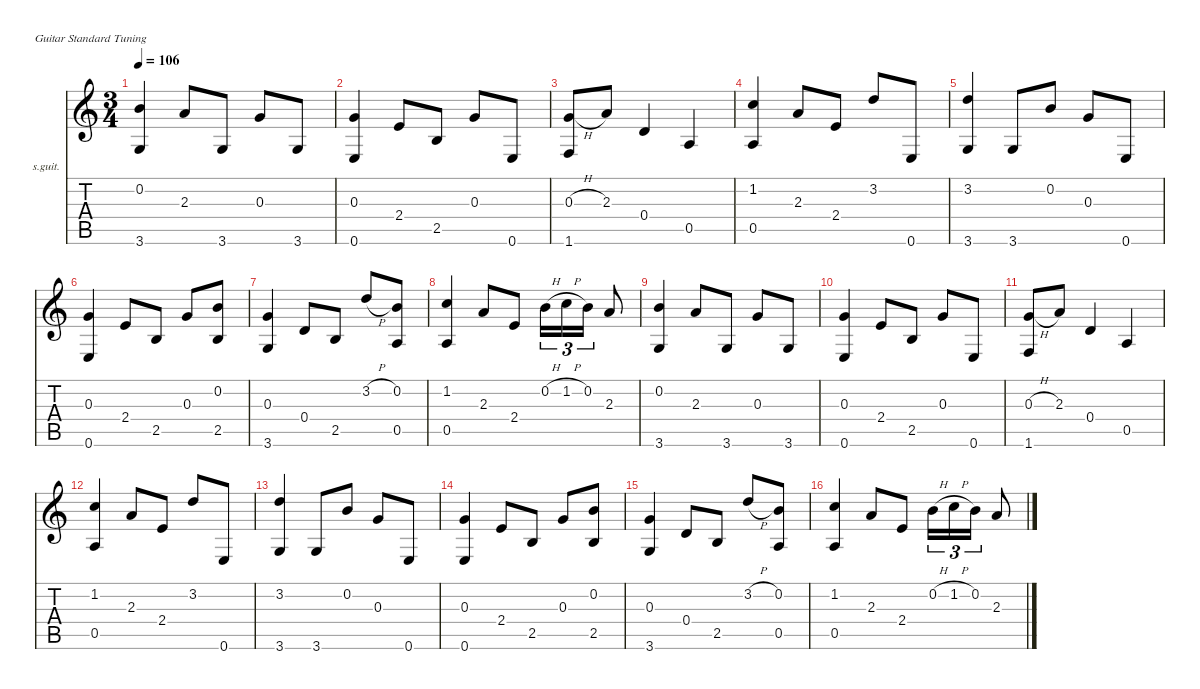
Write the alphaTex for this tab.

\defaultSystemsLayout 4
\hideDynamics
\bracketExtendMode nobrackets
\firstSystemTrackNameOrientation horizontal
\otherSystemsTrackNameOrientation horizontal
\track ("Acoustic Guitar" "s.guit.") {instrument acousticguitarsteel}
\staff {score tabs}
\tuning (E4 B3 G3 D3 A2 E2)
\ts (3 4)
\tempo 106
\clef g2
\ks c
(0.2 3.6).4{dy f beam Up} 2.3.8{beam Up} 3.6.8{beam Up} 0.3.8{beam Up} 3.6.8{beam Up} |
(0.3 0.6).4{beam Up} 2.4.8{beam Up} 2.5.8{beam Up} 0.3.8{beam Up} 0.6.8{beam Up} |
(0.3{h} 1.6).8{beam Up} 2.3.8{beam Up} 0.4.4{beam Up} 0.5.4{beam Up} |
(1.2 0.5).4{beam Up} 2.3.8{beam Up} 2.4.8{beam Up} 3.2.8{beam Up} 0.6.8{beam Up} |
(3.2 3.6).4{beam Up} 3.6.8{beam Up} 0.2.8{beam Up} 0.3.8{beam Up} 0.6.8{beam Up} |
(0.3 0.6).4{beam Up} 2.4.8{beam Up} 2.5.8{beam Up} 0.3.8{beam Up} (0.2 2.5).8{beam Up} |
(0.3 3.6).4{beam Up} 0.4.8{beam Up} 2.5.8{beam Up} 3.2{h}.8{beam Up} (0.2 0.5).8{beam Up} |
(1.2 0.5).4{beam Up} 2.3.8{beam Up} 2.4.8{beam Up} 0.2{h}.16{tu (3 2) beam Down} 1.2{h}.16{tu (3 2) beam Down} 0.2.16{tu (3 2) beam Down} 2.3.8{beam Up} |
(0.2 3.6).4{beam Up} 2.3.8{beam Up} 3.6.8{beam Up} 0.3.8{beam Up} 3.6.8{beam Up} |
(0.3 0.6).4{beam Up} 2.4.8{beam Up} 2.5.8{beam Up} 0.3.8{beam Up} 0.6.8{beam Up} |
(0.3{h} 1.6).8{beam Up} 2.3.8{beam Up} 0.4.4{beam Up} 0.5.4{beam Up} |
(1.2 0.5).4{beam Up} 2.3.8{beam Up} 2.4.8{beam Up} 3.2.8{beam Up} 0.6.8{beam Up} |
(3.2 3.6).4{beam Up} 3.6.8{beam Up} 0.2.8{beam Up} 0.3.8{beam Up} 0.6.8{beam Up} |
(0.3 0.6).4{beam Up} 2.4.8{beam Up} 2.5.8{beam Up} 0.3.8{beam Up} (0.2 2.5).8{beam Up} |
(0.3 3.6).4{beam Up} 0.4.8{beam Up} 2.5.8{beam Up} 3.2{h}.8{beam Up} (0.2 0.5).8{beam Up} |
(1.2 0.5).4{beam Up} 2.3.8{beam Up} 2.4.8{beam Up} 0.2{h}.16{tu (3 2) beam Down} 1.2{h}.16{tu (3 2) beam Down} 0.2.16{tu (3 2) beam Down} 2.3.8{beam Up}
